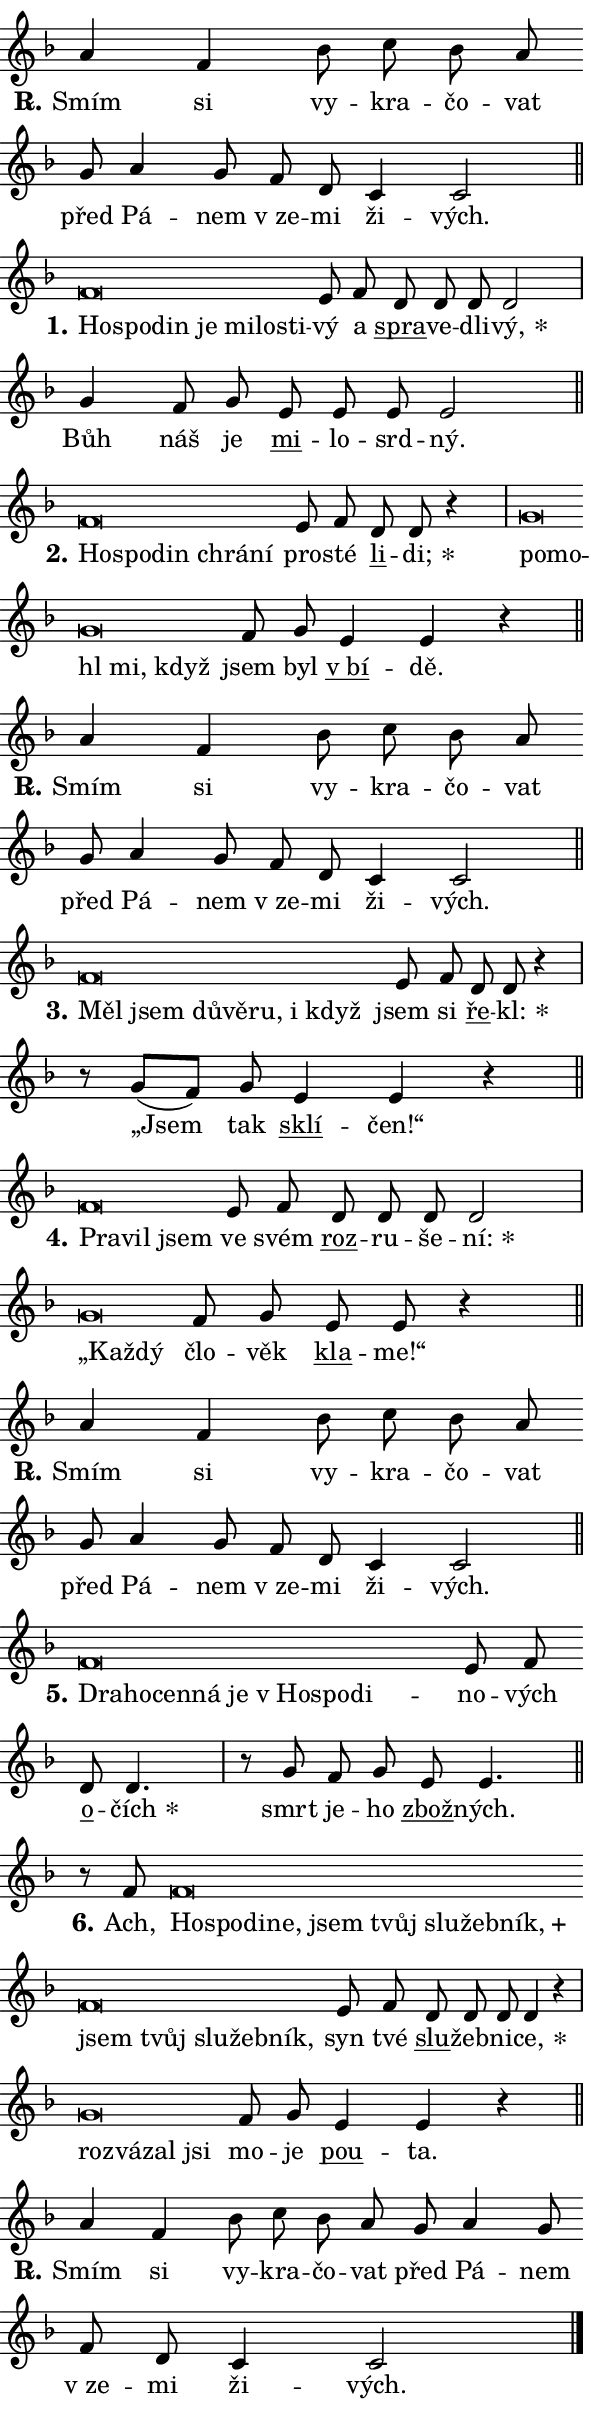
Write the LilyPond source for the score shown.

\version "2.24.0"
\header { tagline = "" }
\paper {
  indent = 0\cm
  top-margin = 0\cm
  right-margin = 0.13\cm % to fit lyric hyphens
  bottom-margin = 0\cm
  left-margin = 0\cm
  paper-width = 10\cm
  page-breaking = #ly:one-page-breaking
  system-system-spacing.basic-distance = #11
  score-system-spacing.basic-distance = #11
  ragged-last = ##f
}


%% Author: Thomas Morley
%% https://lists.gnu.org/archive/html/lilypond-user/2020-05/msg00002.html
#(define (line-position grob)
"Returns position of @var[grob} in current system:
   @code{'start}, if at first time-step
   @code{'end}, if at last time-step
   @code{'middle} otherwise
"
  (let* ((col (ly:item-get-column grob))
         (ln (ly:grob-object col 'left-neighbor))
         (rn (ly:grob-object col 'right-neighbor))
         (col-to-check-left (if (ly:grob? ln) ln col))
         (col-to-check-right (if (ly:grob? rn) rn col))
         (break-dir-left
           (and
             (ly:grob-property col-to-check-left 'non-musical #f)
             (ly:item-break-dir col-to-check-left)))
         (break-dir-right
           (and
             (ly:grob-property col-to-check-right 'non-musical #f)
             (ly:item-break-dir col-to-check-right))))
        (cond ((eqv? 1 break-dir-left) 'start)
              ((eqv? -1 break-dir-right) 'end)
              (else 'middle))))

#(define (tranparent-at-line-position vctor)
  (lambda (grob)
  "Relying on @code{line-position} select the relevant enry from @var{vctor}.
Used to determine transparency,"
    (case (line-position grob)
      ((end) (not (vector-ref vctor 0)))
      ((middle) (not (vector-ref vctor 1)))
      ((start) (not (vector-ref vctor 2))))))

noteHeadBreakVisibility =
#(define-music-function (break-visibility)(vector?)
"Makes @code{NoteHead}s transparent relying on @var{break-visibility}"
#{
  \override NoteHead.transparent =
    #(tranparent-at-line-position break-visibility)
#})

#(define delete-ledgers-for-transparent-note-heads
  (lambda (grob)
    "Reads whether a @code{NoteHead} is transparent.
If so this @code{NoteHead} is removed from @code{'note-heads} from
@var{grob}, which is supposed to be @code{LedgerLineSpanner}.
As a result ledgers are not printed for this @code{NoteHead}"
    (let* ((nhds-array (ly:grob-object grob 'note-heads))
           (nhds-list
             (if (ly:grob-array? nhds-array)
                 (ly:grob-array->list nhds-array)
                 '()))
           ;; Relies on the transparent-property being done before
           ;; Staff.LedgerLineSpanner.after-line-breaking is executed.
           ;; This is fragile ...
           (to-keep
             (remove
               (lambda (nhd)
                 (ly:grob-property nhd 'transparent #f))
               nhds-list)))
      ;; TODO find a better method to iterate over grob-arrays, similiar
      ;; to filter/remove etc for lists
      ;; For now rebuilt from scratch
      (set! (ly:grob-object grob 'note-heads)  '())
      (for-each
        (lambda (nhd)
          (ly:pointer-group-interface::add-grob grob 'note-heads nhd))
        to-keep))))

squashNotes = {
  \override NoteHead.X-extent = #'(-0.2 . 0.2)
  \override NoteHead.Y-extent = #'(-0.75 . 0)
  \override NoteHead.stencil =
    #(lambda (grob)
       (let ((pos (ly:grob-property grob 'staff-position)))
         (begin
           (if (< pos -7) (display "ERROR: Lower brevis then expected\n") (display ""))
           (if (<= pos -6) ly:text-interface::print ly:note-head::print))))
}
unSquashNotes = {
  \revert NoteHead.X-extent
  \revert NoteHead.Y-extent
  \revert NoteHead.stencil
}

hideNotes = \noteHeadBreakVisibility #begin-of-line-visible
unHideNotes = \noteHeadBreakVisibility #all-visible

% work-around for resetting accidentals
% https://lilypond.org/doc/v2.23/Documentation/notation/displaying-rhythms#unmetered-music
cadenzaMeasure = {
  \cadenzaOff
  \partial 1024 s1024
  \cadenzaOn
}

#(define-markup-command (accent layout props text) (markup?)
  "Underline accented syllable"
  (interpret-markup layout props
    #{\markup \override #'(offset . 4.3) \underline { #text }#}))

responsum = \markup \concat {
  "R" \hspace #-1.05 \path #0.1 #'((moveto 0 0.07) (lineto 0.9 0.8)) \hspace #0.05 "."
}

spaceSize = #0.6828661417322834 % exact space size for TeX Gyre Schola

\layout {
  \context {
    \Staff
    \remove "Time_signature_engraver"
    \override LedgerLineSpanner.after-line-breaking = #delete-ledgers-for-transparent-note-heads
  }
  \context {
    \Lyrics {
      \override LyricSpace.minimum-distance = \spaceSize
      \override LyricText.font-name = #"TeX Gyre Schola"
      \override LyricText.font-size = 1
      \override StanzaNumber.font-name = #"TeX Gyre Schola Bold"
      \override StanzaNumber.font-size = 1
    }
  }
  \context {
    \Score 
    \override NoteHead.text =
      #(lambda (grob) 
        (let ((pos (ly:grob-property grob 'staff-position)))
          #{\markup {
            \combine
              \halign #-0.55 \raise #(if (= pos -6) 0 0.5) \override #'(thickness . 2) \draw-line #'(3.2 . 0)
              \musicglyph "noteheads.sM1"
          }#}))
  }
}

% magnetic-lyrics.ily
%
%   written by
%     Jean Abou Samra <jean@abou-samra.fr>
%     Werner Lemberg <wl@gnu.org>
%
%   adapted by
%     Jiri Hon <jiri.hon@gmail.com>
%
% Version 2022-Apr-15

% https://www.mail-archive.com/lilypond-user@gnu.org/msg149350.html

#(define (Left_hyphen_pointer_engraver context)
   "Collect syllable-hyphen-syllable occurrences in lyrics and store
them in properties.  This engraver only looks to the left.  For
example, if the lyrics input is @code{foo -- bar}, it does the
following.

@itemize @bullet
@item
Set the @code{text} property of the @code{LyricHyphen} grob between
@q{foo} and @q{bar} to @code{foo}.

@item
Set the @code{left-hyphen} property of the @code{LyricText} grob with
text @q{foo} to the @code{LyricHyphen} grob between @q{foo} and
@q{bar}.
@end itemize

Use this auxiliary engraver in combination with the
@code{lyric-@/text::@/apply-@/magnetic-@/offset!} hook."
   (let ((hyphen #f)
         (text #f))
     (make-engraver
      (acknowledgers
       ((lyric-syllable-interface engraver grob source-engraver)
        (set! text grob)))
      (end-acknowledgers
       ((lyric-hyphen-interface engraver grob source-engraver)
        ;(when (not (grob::has-interface grob 'lyric-space-interface))
          (set! hyphen grob)));)
      ((stop-translation-timestep engraver)
       (when (and text hyphen)
         (ly:grob-set-object! text 'left-hyphen hyphen))
       (set! text #f)
       (set! hyphen #f)))))

#(define (lyric-text::apply-magnetic-offset! grob)
   "If the space between two syllables is less than the value in
property @code{LyricText@/.details@/.squash-threshold}, move the right
syllable to the left so that it gets concatenated with the left
syllable.

Use this function as a hook for
@code{LyricText@/.after-@/line-@/breaking} if the
@code{Left_@/hyphen_@/pointer_@/engraver} is active."
   (let ((hyphen (ly:grob-object grob 'left-hyphen #f)))
     (when hyphen
       (let ((left-text (ly:spanner-bound hyphen LEFT)))
         (when (grob::has-interface left-text 'lyric-syllable-interface)
           (let* ((common (ly:grob-common-refpoint grob left-text X))
                  (this-x-ext (ly:grob-extent grob common X))
                  (left-x-ext
                   (begin
                     ;; Trigger magnetism for left-text.
                     (ly:grob-property left-text 'after-line-breaking)
                     (ly:grob-extent left-text common X)))
                  ;; `delta` is the gap width between two syllables.
                  (delta (- (interval-start this-x-ext)
                            (interval-end left-x-ext)))
                  (details (ly:grob-property grob 'details))
                  (threshold (assoc-get 'squash-threshold details 0.2)))
             (when (< delta threshold)
               (let* (;; We have to manipulate the input text so that
                      ;; ligatures crossing syllable boundaries are not
                      ;; disabled.  For languages based on the Latin
                      ;; script this is essentially a beautification.
                      ;; However, for non-Western scripts it can be a
                      ;; necessity.
                      (lt (ly:grob-property left-text 'text))
                      (rt (ly:grob-property grob 'text))
                      (is-space (grob::has-interface hyphen 'lyric-space-interface))
                      (space (if is-space " " ""))
                      (extra-delta (if is-space spaceSize 0))
                      ;; Append new syllable.
                      (ltrt-space (if (and (string? lt) (string? rt))
                                (string-append lt space rt)
                                (make-concat-markup (list lt space rt))))
                      ;; Right-align `ltrt` to the right side.
                      (ltrt-space-markup (grob-interpret-markup
                               grob
                               (make-translate-markup
                                (cons (interval-length this-x-ext) 0)
                                (make-right-align-markup ltrt-space)))))
                 (begin
                   ;; Don't print `left-text`.
                   (ly:grob-set-property! left-text 'stencil #f)
                   ;; Set text and stencil (which holds all collected
                   ;; syllables so far) and shift it to the left.
                   (ly:grob-set-property! grob 'text ltrt-space)
                   (ly:grob-set-property! grob 'stencil ltrt-space-markup)
                   (ly:grob-translate-axis! grob (- (- delta extra-delta)) X))))))))))


#(define (lyric-hyphen::displace-bounds-first grob)
   ;; Make very sure this callback isn't triggered too early.
   (let ((left (ly:spanner-bound grob LEFT))
         (right (ly:spanner-bound grob RIGHT)))
     (ly:grob-property left 'after-line-breaking)
     (ly:grob-property right 'after-line-breaking)
     (ly:lyric-hyphen::print grob)))

squashThreshold = #0.4

\layout {
  \context {
    \Lyrics
    \consists #Left_hyphen_pointer_engraver
    \override LyricText.after-line-breaking =
      #lyric-text::apply-magnetic-offset!
    \override LyricHyphen.stencil = #lyric-hyphen::displace-bounds-first
    \override LyricText.details.squash-threshold = \squashThreshold
    \override LyricHyphen.minimum-distance = 0
    \override LyricHyphen.minimum-length = \squashThreshold
  }
}

squashText = \override LyricText.details.squash-threshold = 9999
unSquashText = \override LyricText.details.squash-threshold = \squashThreshold

leftText = \override LyricText.self-alignment-X = #LEFT
unLeftText = \revert LyricText.self-alignment-X

starOffset = #(lambda (grob) 
                (let ((x_offset (ly:self-alignment-interface::aligned-on-x-parent grob)))
                  (if (= x_offset 0) 0 (+ x_offset 1.2))))

star = #(define-music-function (syllable)(string?)
"Append star separator at the end of a syllable"
#{
  \once \override LyricText.X-offset = #starOffset
  \lyricmode { \markup {
    #syllable
    \override #'((font-name . "TeX Gyre Schola Bold")) \hspace #0.2 \lower #0.65 \larger "*"
  } }
#})

starAccent = #(define-music-function (syllable)(string?)
"Append star separator at the end of a syllable and make accent"
#{
  \once \override LyricText.X-offset = #starOffset
  \lyricmode { \markup {
    \accent #syllable
    \override #'((font-name . "TeX Gyre Schola Bold")) \hspace #0.2 \lower #0.65 \larger "*"
  } }
#})

breath = #(define-music-function (syllable)(string?)
"Append breathing indicator at the end of a syllable"
#{
  \lyricmode { \markup { #syllable "+" } }
#})

optionalBreath = #(define-music-function (syllable)(string?)
"Append optional breathing indicator at the end of a syllable"
#{
  \lyricmode { \markup { #syllable "(+)" } }
#})


\score {
    <<
        \new Voice = "melody" { \cadenzaOn \key f \major \relative { a'4 f \bar "" bes8 c bes a \bar "" g a4 g8 \bar "" f d \bar "" c4 c2 \cadenzaMeasure \bar "||" \break } }
        \new Lyrics \lyricsto "melody" { \lyricmode { \set stanza = \responsum
Smím si vy -- kra -- čo -- vat před Pá -- nem "v ze" -- mi ži -- vých. } }
    >>
    \layout {}
}

\score {
    <<
        \new Voice = "melody" { \cadenzaOn \key f \major \relative { \squashNotes f'\breve*1/16 \hideNotes \breve*1/16 \bar "" \breve*1/16 \bar "" \breve*1/16 \bar "" \breve*1/16 \bar "" \breve*1/16 \breve*1/16 \bar "" \unHideNotes \unSquashNotes e8 f \bar "" d d d d2 \cadenzaMeasure \bar "|" g4 f8 g \bar "" e e e e2 \cadenzaMeasure \bar "||" \break } }
        \new Lyrics \lyricsto "melody" { \lyricmode { \set stanza = "1."
\leftText Ho -- \squashText spo -- din je mi -- lo -- sti -- \unLeftText \unSquashText vý a \markup \accent spra -- ve -- dli -- \star vý, Bůh náš je \markup \accent mi -- lo -- srd -- ný. } }
    >>
    \layout {}
}

\score {
    <<
        \new Voice = "melody" { \cadenzaOn \key f \major \relative { \squashNotes f'\breve*1/16 \hideNotes \breve*1/16 \bar "" \breve*1/16 \bar "" \breve*1/16 \breve*1/16 \bar "" \unHideNotes \unSquashNotes e8 f \bar "" d8 d r4 \cadenzaMeasure \bar "|" \squashNotes g\breve*1/16 \hideNotes \breve*1/16 \bar "" \breve*1/16 \bar "" \breve*1/16 \breve*1/16 \bar "" \unHideNotes \unSquashNotes f8 g \bar "" e4 e r \cadenzaMeasure \bar "||" \break } }
        \new Lyrics \lyricsto "melody" { \lyricmode { \set stanza = "2."
\leftText Ho -- \squashText spo -- din chrá -- ní \unLeftText \unSquashText pro -- sté \markup \accent li -- \star di; \leftText po -- \squashText mo -- hl mi, když \unLeftText \unSquashText jsem byl \markup \accent "v bí" -- dě. } }
    >>
    \layout {}
}

\score {
    <<
        \new Voice = "melody" { \cadenzaOn \key f \major \relative { a'4 f \bar "" bes8 c bes a \bar "" g a4 g8 \bar "" f d \bar "" c4 c2 \cadenzaMeasure \bar "||" \break } }
        \new Lyrics \lyricsto "melody" { \lyricmode { \set stanza = \responsum
Smím si vy -- kra -- čo -- vat před Pá -- nem "v ze" -- mi ži -- vých. } }
    >>
    \layout {}
}

\score {
    <<
        \new Voice = "melody" { \cadenzaOn \key f \major \relative { \squashNotes f'\breve*1/16 \hideNotes \breve*1/16 \bar "" \breve*1/16 \bar "" \breve*1/16 \bar "" \breve*1/16 \bar "" \breve*1/16 \breve*1/16 \bar "" \unHideNotes \unSquashNotes e8 f \bar "" d8 d r4 \cadenzaMeasure \bar "|" r8 g8[( f8)] g \bar "" e4 e r \cadenzaMeasure \bar "||" \break } }
        \new Lyrics \lyricsto "melody" { \lyricmode { \set stanza = "3."
\leftText Měl \squashText jsem dů -- vě -- ru, i když \unLeftText \unSquashText jsem si \markup \accent ře -- \star kl: „Jsem tak \markup \accent sklí -- čen!“ } }
    >>
    \layout {}
}

\score {
    <<
        \new Voice = "melody" { \cadenzaOn \key f \major \relative { \squashNotes f'\breve*1/16 \hideNotes \breve*1/16 \breve*1/16 \bar "" \unHideNotes \unSquashNotes e8 f \bar "" d d d d2 \cadenzaMeasure \bar "|" \squashNotes g\breve*1/16 \hideNotes \breve*1/16 \bar "" \unHideNotes \unSquashNotes f8 g \bar "" e8 e r4 \cadenzaMeasure \bar "||" \break } }
        \new Lyrics \lyricsto "melody" { \lyricmode { \set stanza = "4."
\leftText Pra -- \squashText vil jsem \unLeftText \unSquashText ve svém \markup \accent roz -- ru -- še -- \star ní: \leftText „Kaž -- \squashText dý \unLeftText \unSquashText člo -- věk \markup \accent kla -- me!“ } }
    >>
    \layout {}
}

\score {
    <<
        \new Voice = "melody" { \cadenzaOn \key f \major \relative { a'4 f \bar "" bes8 c bes a \bar "" g a4 g8 \bar "" f d \bar "" c4 c2 \cadenzaMeasure \bar "||" \break } }
        \new Lyrics \lyricsto "melody" { \lyricmode { \set stanza = \responsum
Smím si vy -- kra -- čo -- vat před Pá -- nem "v ze" -- mi ži -- vých. } }
    >>
    \layout {}
}

\score {
    <<
        \new Voice = "melody" { \cadenzaOn \key f \major \relative { \squashNotes f'\breve*1/16 \hideNotes \breve*1/16 \bar "" \breve*1/16 \bar "" \breve*1/16 \bar "" \breve*1/16 \bar "" \breve*1/16 \bar "" \breve*1/16 \breve*1/16 \bar "" \unHideNotes \unSquashNotes e8 f \bar "" d8 d4. \cadenzaMeasure \bar "|" r8 g8 f8 g \bar "" e e4. \cadenzaMeasure \bar "||" \break } }
        \new Lyrics \lyricsto "melody" { \lyricmode { \set stanza = "5."
\leftText Dra -- \squashText ho -- cen -- ná je "v Ho" -- spo -- di -- \unLeftText \unSquashText no -- vých \markup \accent o -- \star čích smrt je -- ho \markup \accent zbož -- ných. } }
    >>
    \layout {}
}

\score {
    <<
        \new Voice = "melody" { \cadenzaOn \key f \major \relative { r8 f'8 \squashNotes f\breve*1/16 \hideNotes \breve*1/16 \bar "" \breve*1/16 \bar "" \breve*1/16 \bar "" \breve*1/16 \bar "" \breve*1/16 \bar "" \breve*1/16 \bar "" \breve*1/16 \bar "" \breve*1/16 \bar "" \breve*1/16 \bar "" \breve*1/16 \bar "" \breve*1/16 \bar "" \breve*1/16 \breve*1/16 \bar "" \unHideNotes \unSquashNotes e8 f \bar "" d d d d4 r \cadenzaMeasure \bar "|" \squashNotes g\breve*1/16 \hideNotes \breve*1/16 \bar "" \breve*1/16 \breve*1/16 \bar "" \unHideNotes \unSquashNotes f8 g \bar "" e4 e r \cadenzaMeasure \bar "||" \break } }
        \new Lyrics \lyricsto "melody" { \lyricmode { \set stanza = "6."
Ach, \leftText Ho -- \squashText spo -- di -- ne, jsem tvůj slu -- žeb -- \breath "ník," jsem tvůj slu -- žeb -- ník, \unLeftText \unSquashText syn tvé \markup \accent slu -- žeb -- ni -- \star ce, \leftText roz -- \squashText vá -- zal jsi \unLeftText \unSquashText mo -- je \markup \accent pou -- ta. } }
    >>
    \layout {}
}

\score {
    <<
        \new Voice = "melody" { \cadenzaOn \key f \major \relative { a'4 f \bar "" bes8 c bes a \bar "" g a4 g8 \bar "" f d \bar "" c4 c2 \cadenzaMeasure \bar "||" \break } \bar "|." }
        \new Lyrics \lyricsto "melody" { \lyricmode { \set stanza = \responsum
Smím si vy -- kra -- čo -- vat před Pá -- nem "v ze" -- mi ži -- vých. } }
    >>
    \layout {}
}
